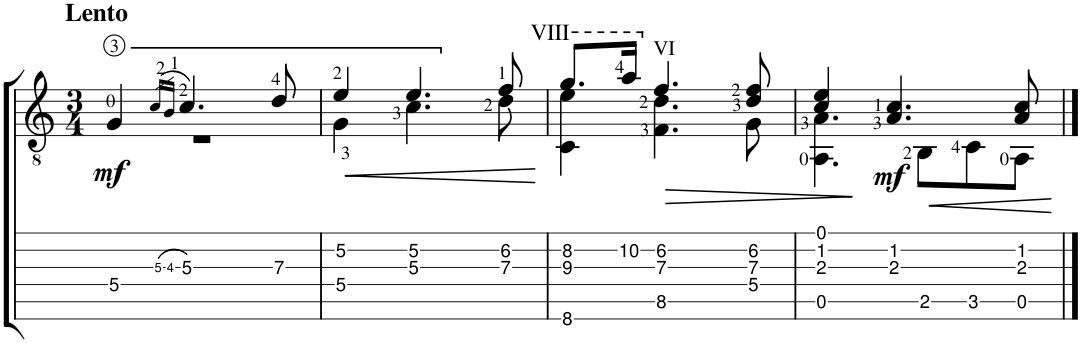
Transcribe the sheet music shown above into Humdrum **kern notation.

**kern	**kern	**dynam
*part1	*part1	*part1
*staff2	*staff1	*staff1/2
*I"Gtr	*	*
*stria6	*	*
*	*clefGv2	*
*k[]	*k[]	*
*M3/4	*M3/4	*
=1	=1	=1
*^	*^	*
!	!	!LO:TX:a:B:t=Lento	!	!
!	!	!	!	!LO:DY:b
4G	2.r	4G/	2.r	mf
qc	.	(16qc/LL	.	.
qB	.	16qB/JJ	.	.
4.c	.	4.c/)	.	.
8d	.	8d/	.	.
=2	=2	=2	=2	=2
!	!	!	!	!LO:HP:b
4e	4G	4e/	4G\	<
4.e	4.c	4.e/	4.c\	.
8f	8d	8f/	8d\	.
*v	*v	*	*	*
*	*v	*v	*
.	.	[
=3	=3	=3
*^	*^	*
!	!	!LO:TX:a:t=VIII	!	!
8.gL	4C 4e	8.g/L	4C\ 4e\	.
16aJk	.	16a/Jk	.	.
!	!	!LO:TX:a:t=VI	!	!
!	!	!	!	!LO:HP:b
4.f	4.F 4.d	4.f/	4.F\ 4.d\	>
8d 8f	8G	8d/ 8f/	8G\	.
=4	=4	=4	=4	=4
4c 4e	4.AA 4.A	4c/ 4e/	4.AA\ 4.A\	.
!	!	!	!	!LO:DY:n=1:b
4.A 4.c	.	4.A/ 4.c/	.	] mf
.	8BB	.	8BB\L	.
.	8CL	.	8C\	.
8A 8c	8AAJ	8A/ 8c/	8AA\J	.
*v	*v	*	*	*
*	*v	*v	*
==	==	==
*-	*-	*-
